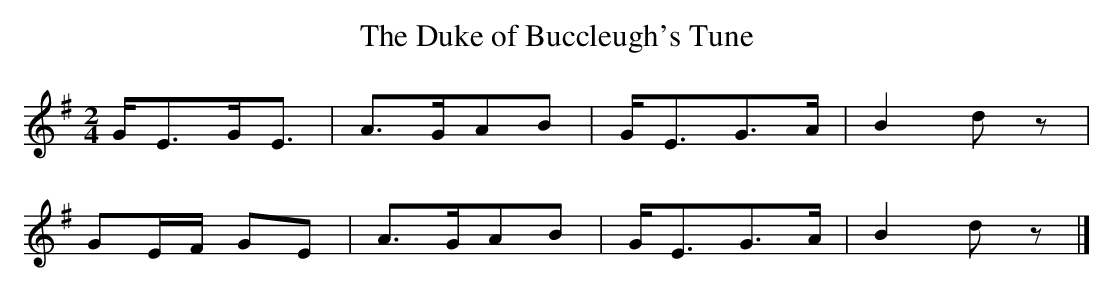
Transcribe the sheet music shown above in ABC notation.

X:1
T:The Duke of Buccleugh's Tune
M:2/4
L:1/8
K:G
G<EG<E|A>GAB|G<EG>A|B2 d z|
GE/F/ GE|A>GAB|G<EG>A|B2 d z|]
